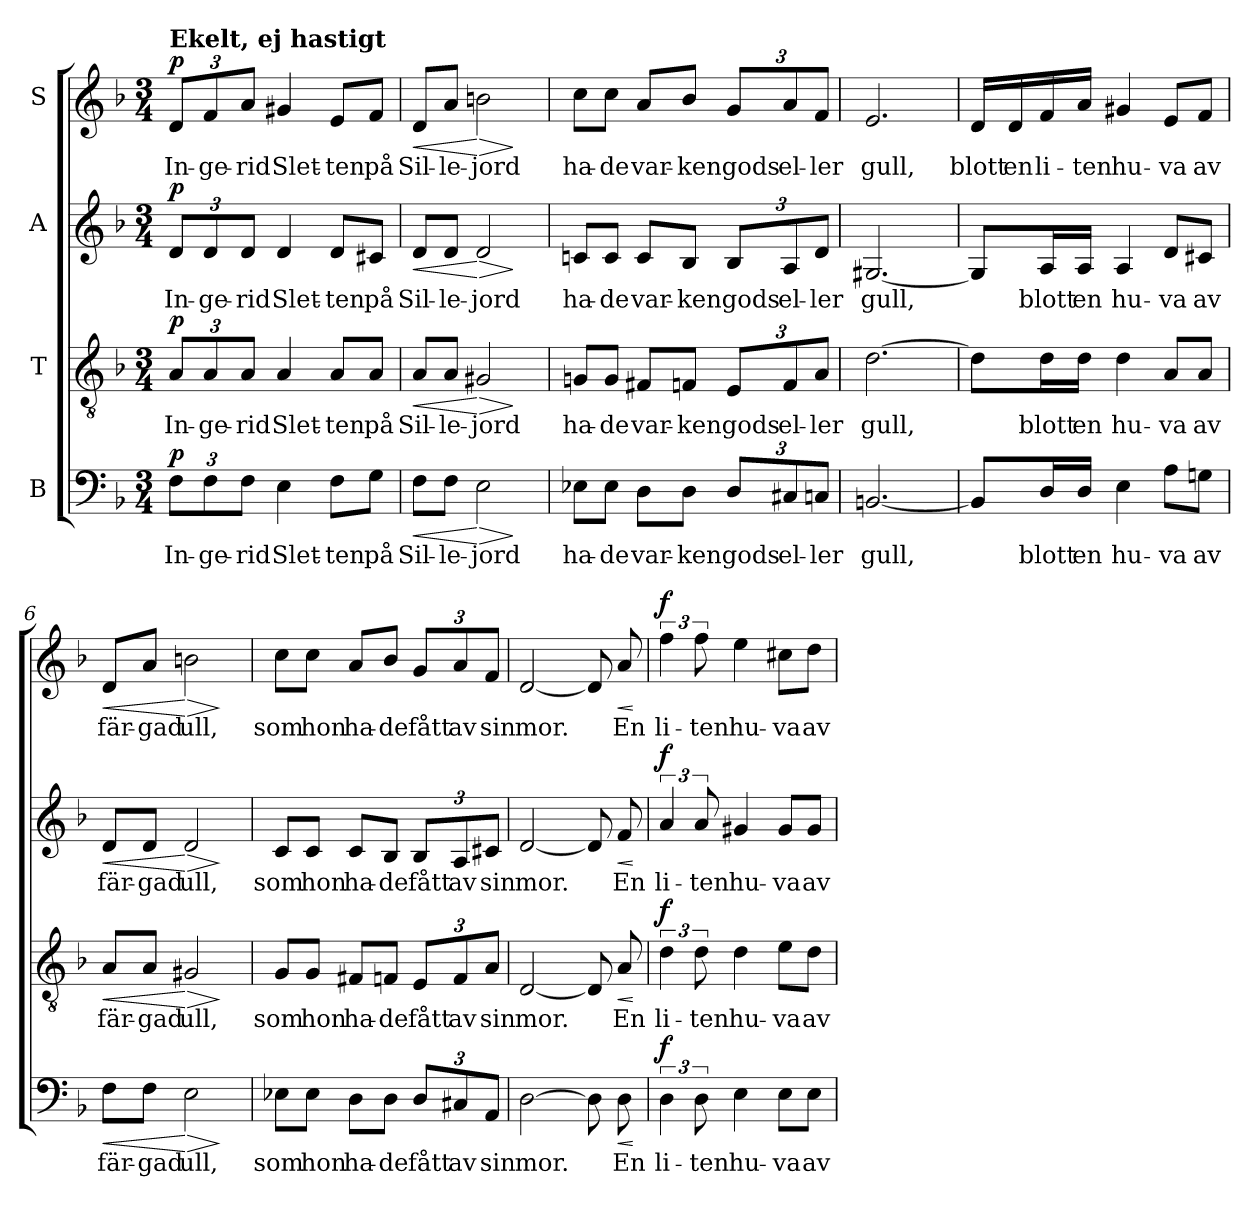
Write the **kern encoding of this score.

**kern	**text	**dynam	**kern	**text	**dynam	**kern	**text	**dynam	**kern	**text	**dynam
*part4	*part4	*part4	*part3	*part3	*part3	*part2	*part2	*part2	*part1	*part1	*part1
*staff4	*staff4	*staff4	*staff3	*staff3	*staff3	*staff2	*staff2	*staff2	*staff1	*staff1	*staff1
*I"B	*	*	*I"T	*	*	*I"A	*	*	*I"S	*	*
*clefF4	*	*	*clefGv2	*	*	*clefG2	*	*	*clefG2	*	*
*k[b-]	*	*	*k[b-]	*	*	*k[b-]	*	*	*k[b-]	*	*
*d:	*	*	*d:	*	*	*d:	*	*	*d:	*	*
*M3/4	*	*	*M3/4	*	*	*M3/4	*	*	*M3/4	*	*
=1	=1	=1	=1	=1	=1	=1	=1	=1	=1	=1	=1
!	!	!	!	!	!	!	!	!	!LO:TX:a:B:t=Ekelt, ej hastigt	!	!
!	!LO:LY:b	!LO:DY:a	!	!LO:LY:b	!LO:DY:a	!	!LO:LY:b	!LO:DY:a	!	!LO:LY:b	!LO:DY:a
12F\L	In-	p	12A/L	In-	p	12d/L	In-	p	12d/L	In-	p
!	!LO:LY:b	!	!	!LO:LY:b	!	!	!LO:LY:b	!	!	!LO:LY:b	!
12F\	-ge-	.	12A/	-ge-	.	12d/	-ge-	.	12f/	-ge-	.
!	!LO:LY:b	!	!	!LO:LY:b	!	!	!LO:LY:b	!	!	!LO:LY:b	!
12F\J	-rid	.	12A/J	-rid	.	12d/J	-rid	.	12a/J	-rid	.
!	!LO:LY:b	!	!	!LO:LY:b	!	!	!LO:LY:b	!	!	!LO:LY:b	!
4E\	Slet-	.	4A/	Slet-	.	4d/	Slet-	.	4g#X/	Slet-	.
!	!LO:LY:b	!	!	!LO:LY:b	!	!	!LO:LY:b	!	!	!LO:LY:b	!
8F\L	-ten	.	8A/L	-ten	.	8d/L	-ten	.	8e/L	-ten	.
!	!LO:LY:b	!	!	!LO:LY:b	!	!	!LO:LY:b	!	!	!LO:LY:b	!
8G\J	på	.	8A/J	på	.	8c#X/J	på	.	8f/J	på	.
=2	=2	=2	=2	=2	=2	=2	=2	=2	=2	=2	=2
!	!LO:LY:b	!LO:HP:b	!	!LO:LY:b	!LO:HP:b	!	!LO:LY:b	!LO:HP:b	!	!LO:LY:b	!LO:HP:b
8F\L	Sil-	<	8A/L	Sil-	<	8d/L	Sil-	<	8d/L	Sil-	<
!	!LO:LY:b	!	!	!LO:LY:b	!	!	!LO:LY:b	!	!	!LO:LY:b	!
8F\J	-le-	.	8A/J	-le-	.	8d/J	-le-	.	8a/J	-le-	.
!	!LO:LY:b	!LO:HP:n=1:b	!	!LO:LY:b	!LO:HP:n=1:b	!	!LO:LY:b	!LO:HP:n=1:b	!	!LO:LY:b	!LO:HP:n=1:b
2E\	-jord	[ >	2G#X/	-jord	[ >	2d/	-jord	[ >	2bn\	-jord	[ >
.	.	]	.	.	]	.	.	]	.	.	]
=3	=3	=3	=3	=3	=3	=3	=3	=3	=3	=3	=3
!	!LO:LY:b	!	!	!LO:LY:b	!	!	!LO:LY:b	!	!	!LO:LY:b	!
8E-X\L	ha-	.	8Gni/L	ha-	.	8cni/L	ha-	.	8cc\L	ha-	.
!	!LO:LY:b	!	!	!LO:LY:b	!	!	!LO:LY:b	!	!	!LO:LY:b	!
8E-\J	-de	.	8G/J	-de	.	8c/J	-de	.	8cc\J	-de	.
!	!LO:LY:b	!	!	!LO:LY:b	!	!	!LO:LY:b	!	!	!LO:LY:b	!
8D\L	var-	.	8F#X/L	var-	.	8c/L	var-	.	8a/L	var-	.
!	!LO:LY:b	!	!	!LO:LY:b	!	!	!LO:LY:b	!	!	!LO:LY:b	!
8D\J	-ken	.	8Fn/J	-ken	.	8B-/J	-ken	.	8b-i/J	-ken	.
!	!LO:LY:b	!	!	!LO:LY:b	!	!	!LO:LY:b	!	!	!LO:LY:b	!
12D/L	gods	.	12E/L	gods	.	12B-/L	gods	.	12g/L	gods	.
!	!LO:LY:b	!	!	!LO:LY:b	!	!	!LO:LY:b	!	!	!LO:LY:b	!
12C#X/	el-	.	12F/	el-	.	12A/	el-	.	12a/	el-	.
!	!LO:LY:b	!	!	!LO:LY:b	!	!	!LO:LY:b	!	!	!LO:LY:b	!
12Cn/J	-ler	.	12A/J	-ler	.	12d/J	-ler	.	12f/J	-ler	.
=4	=4	=4	=4	=4	=4	=4	=4	=4	=4	=4	=4
!	!LO:LY:b	!	!	!LO:LY:b	!	!	!LO:LY:b	!	!	!LO:LY:b	!
[2.BBn/	gull,	.	[2.d\	gull,	.	[2.G#X/	gull,	.	2.e/	gull,	.
!!LO:LB:g=z
=5	=5	=5	=5	=5	=5	=5	=5	=5	=5	=5	=5
!	!	!	!	!	!	!	!	!	!	!LO:LY:b	!
8BB/L]	.	.	8d\L]	.	.	8G#/L]	.	.	16d/LL	blott	.
!	!	!	!	!	!	!	!	!	!	!LO:LY:b	!
.	.	.	.	.	.	.	.	.	16d/	en	.
!	!LO:LY:b	!	!	!LO:LY:b	!	!	!LO:LY:b	!	!	!LO:LY:b	!
16D/L	blott	.	16d\L	blott	.	16A/L	blott	.	16f/	li-	.
!	!LO:LY:b	!	!	!LO:LY:b	!	!	!LO:LY:b	!	!	!LO:LY:b	!
16D/JJ	en	.	16d\JJ	en	.	16A/JJ	en	.	16a/JJ	-ten	.
!	!LO:LY:b	!	!	!LO:LY:b	!	!	!LO:LY:b	!	!	!LO:LY:b	!
4E\	hu-	.	4d\	hu-	.	4A/	hu-	.	4g#X/	hu-	.
!	!LO:LY:b	!	!	!LO:LY:b	!	!	!LO:LY:b	!	!	!LO:LY:b	!
8A\L	-va	.	8A/L	-va	.	8d/L	-va	.	8e/L	-va	.
!	!LO:LY:b	!	!	!LO:LY:b	!	!	!LO:LY:b	!	!	!LO:LY:b	!
8Gni\J	av	.	8A/J	av	.	8c#X/J	av	.	8f/J	av	.
=6	=6	=6	=6	=6	=6	=6	=6	=6	=6	=6	=6
!	!LO:LY:b	!LO:HP:b	!	!LO:LY:b	!LO:HP:b	!	!LO:LY:b	!LO:HP:b	!	!LO:LY:b	!LO:HP:b
8F\L	fär-	<	8A/L	fär-	<	8d/L	fär-	<	8d/L	fär-	<
!	!LO:LY:b	!	!	!LO:LY:b	!	!	!LO:LY:b	!	!	!LO:LY:b	!
8F\J	-gad	.	8A/J	-gad	.	8d/J	-gad	.	8a/J	-gad	.
!	!LO:LY:b	!LO:HP:n=1:b	!	!LO:LY:b	!LO:HP:n=1:b	!	!LO:LY:b	!LO:HP:n=1:b	!	!LO:LY:b	!LO:HP:n=1:b
2E\	ull,	[ >	2G#X/	ull,	[ >	2d/	ull,	[ >	2bn\	ull,	[ >
.	.	]	.	.	]	.	.	]	.	.	]
=7	=7	=7	=7	=7	=7	=7	=7	=7	=7	=7	=7
!	!LO:LY:b	!	!	!LO:LY:b	!	!	!LO:LY:b	!	!	!LO:LY:b	!
8E-X\L	som	.	8G/L	som	.	8c/L	som	.	8cc\L	som	.
!	!LO:LY:b	!	!	!LO:LY:b	!	!	!LO:LY:b	!	!	!LO:LY:b	!
8E-\J	hon	.	8G/J	hon	.	8c/J	hon	.	8cc\J	hon	.
!	!LO:LY:b	!	!	!LO:LY:b	!	!	!LO:LY:b	!	!	!LO:LY:b	!
8D\L	ha-	.	8F#X/L	ha-	.	8c/L	ha-	.	8a/L	ha-	.
!	!LO:LY:b	!	!	!LO:LY:b	!	!	!LO:LY:b	!	!	!LO:LY:b	!
8D\J	-de	.	8Fn/J	-de	.	8B-/J	-de	.	8b-/J	-de	.
!	!LO:LY:b	!	!	!LO:LY:b	!	!	!LO:LY:b	!	!	!LO:LY:b	!
12D/L	fått	.	12E/L	fått	.	12B-/L	fått	.	12g/L	fått	.
!	!LO:LY:b	!	!	!LO:LY:b	!	!	!LO:LY:b	!	!	!LO:LY:b	!
12C#X/	av	.	12F/	av	.	12A/	av	.	12a/	av	.
!	!LO:LY:b	!	!	!LO:LY:b	!	!	!LO:LY:b	!	!	!LO:LY:b	!
12AA/J	sin	.	12A/J	sin	.	12c#X/J	sin	.	12f/J	sin	.
=8	=8	=8	=8	=8	=8	=8	=8	=8	=8	=8	=8
!	!LO:LY:b	!	!	!LO:LY:b	!	!	!LO:LY:b	!	!	!LO:LY:b	!
[2D\	mor.	.	[2D/	mor.	.	[2d/	mor.	.	[2d/	mor.	.
8D\]	.	.	8D/]	.	.	8d/]	.	.	8d/]	.	.
!	!LO:LY:b	!LO:HP:b	!	!LO:LY:b	!LO:HP:b	!	!LO:LY:b	!LO:HP:b	!	!LO:LY:b	!LO:HP:b
8D\	En	<	8A/	En	<	8f/	En	<	8a/	En	<
.	.	[	.	.	[	.	.	[	.	.	[
!!LO:PB:g=z
=9	=9	=9	=9	=9	=9	=9	=9	=9	=9	=9	=9
!	!LO:LY:b	!LO:DY:a	!	!LO:LY:b	!LO:DY:a	!	!LO:LY:b	!LO:DY:a	!	!LO:LY:b	!LO:DY:a
6D\	li-	f	6d\	li-	f	6a/	li-	f	6ff\	li-	f
!	!LO:LY:b	!	!	!LO:LY:b	!	!	!LO:LY:b	!	!	!LO:LY:b	!
12D\	-ten	.	12d\	-ten	.	12a/	-ten	.	12ff\	-ten	.
!	!LO:LY:b	!	!	!LO:LY:b	!	!	!LO:LY:b	!	!	!LO:LY:b	!
4E\	hu-	.	4d\	hu-	.	4g#X/	hu-	.	4ee\	hu-	.
!	!LO:LY:b	!	!	!LO:LY:b	!	!	!LO:LY:b	!	!	!LO:LY:b	!
8E\L	-va	.	8e\L	-va	.	8g#/L	-va	.	8cc#X\L	-va	.
!	!LO:LY:b	!	!	!LO:LY:b	!	!	!LO:LY:b	!	!	!LO:LY:b	!
8E\J	av	.	8d\J	av	.	8g#/J	av	.	8dd\J	av	.
=	=	=	=	=	=	=	=	=	=	=	=
*-	*-	*-	*-	*-	*-	*-	*-	*-	*-	*-	*-
